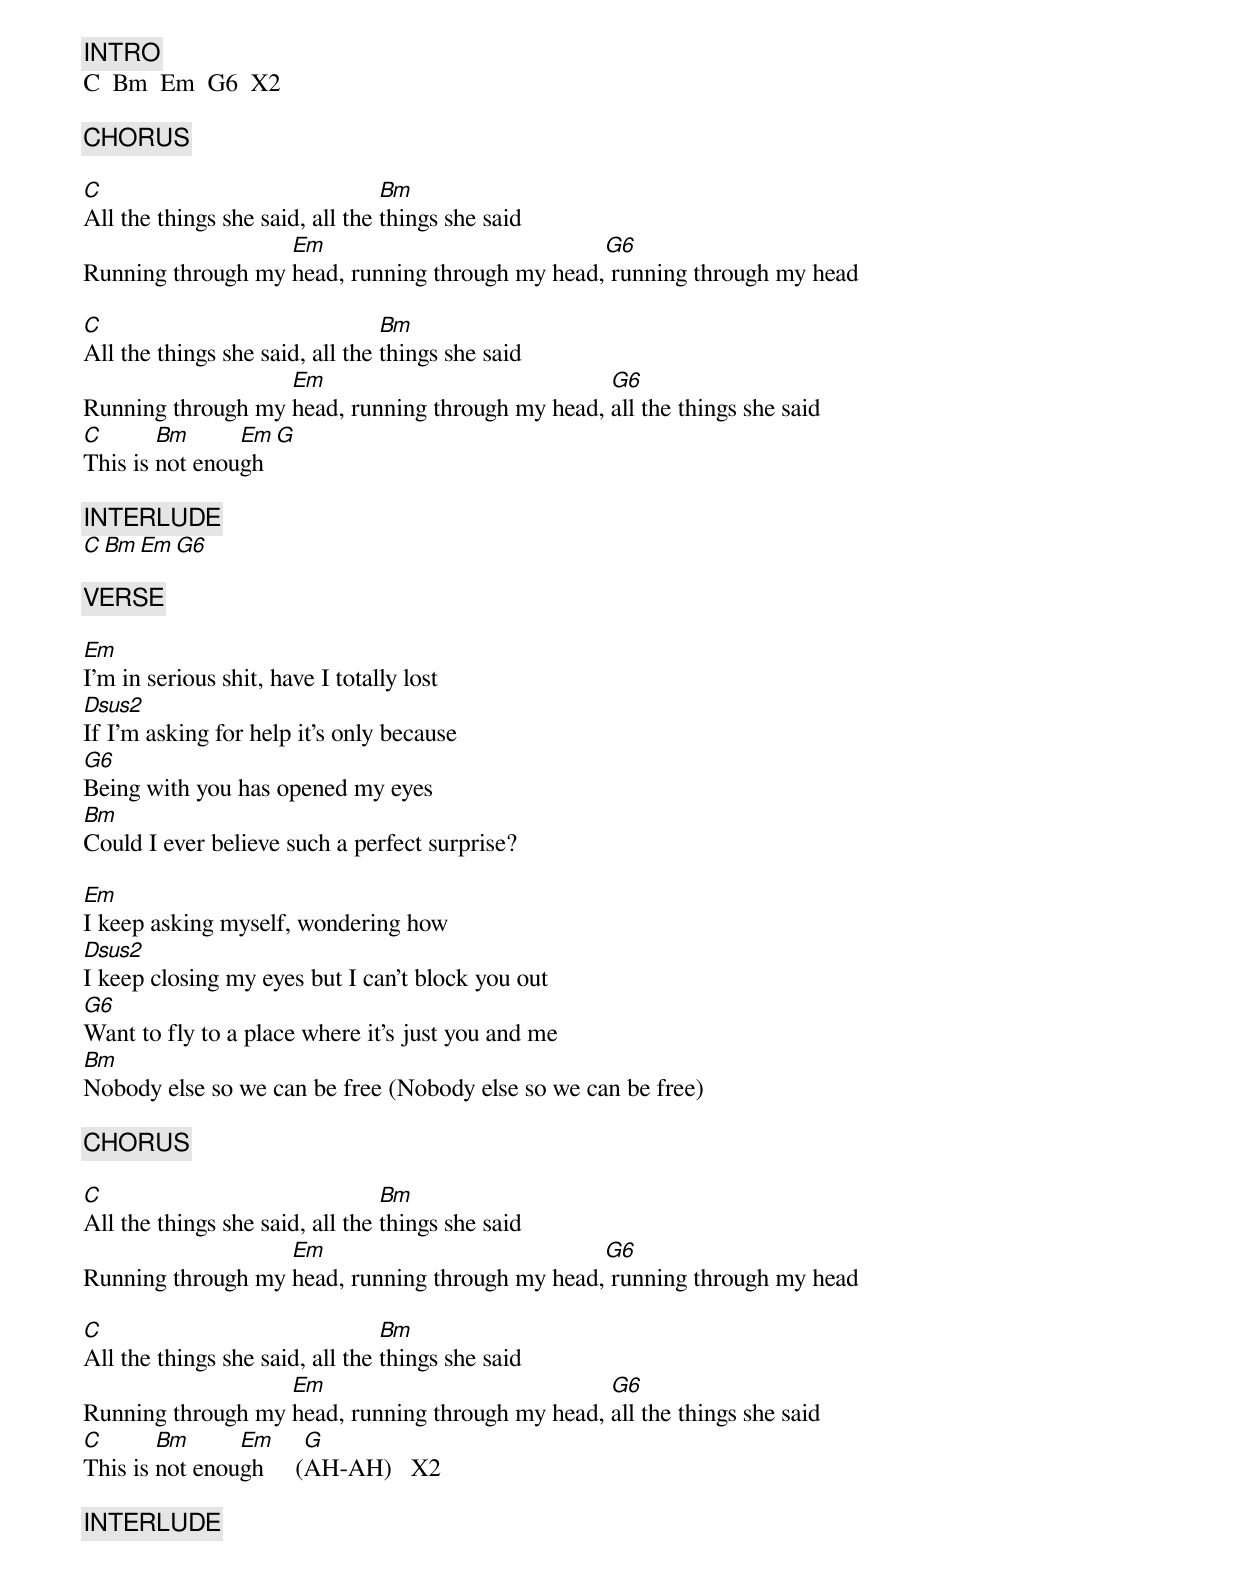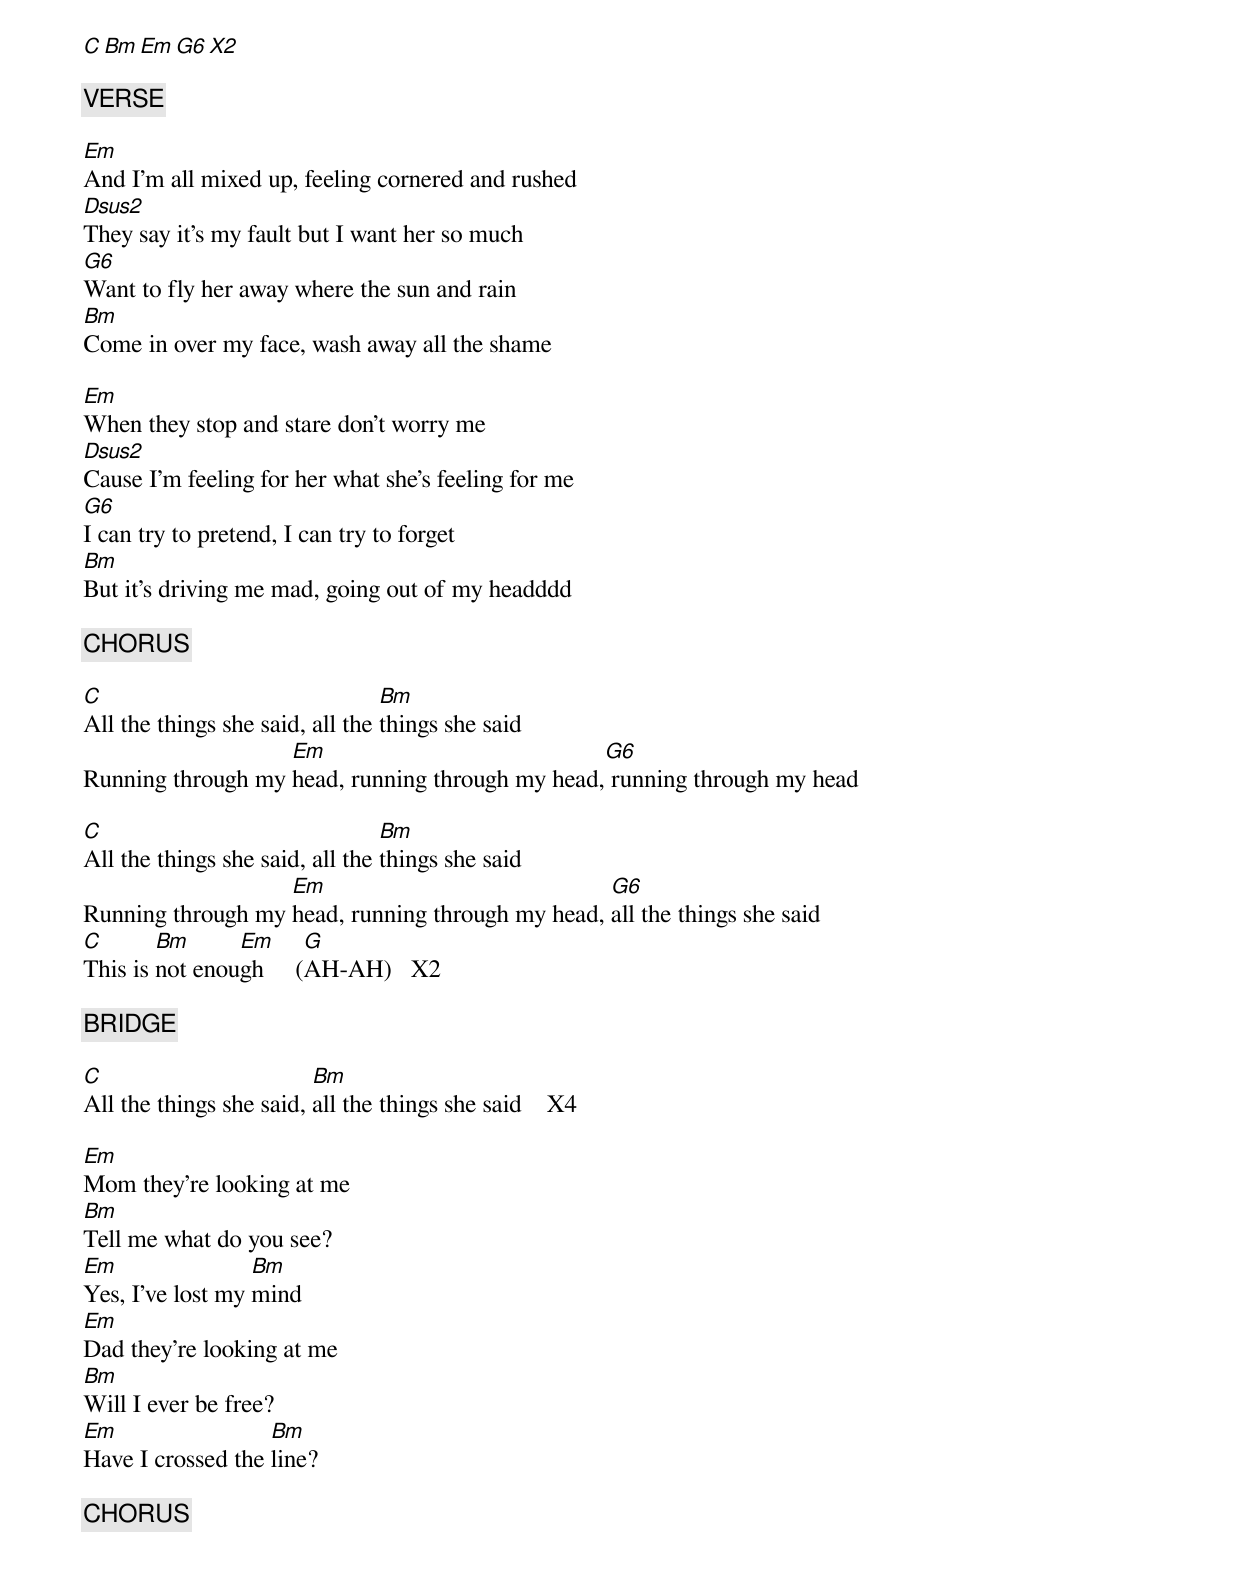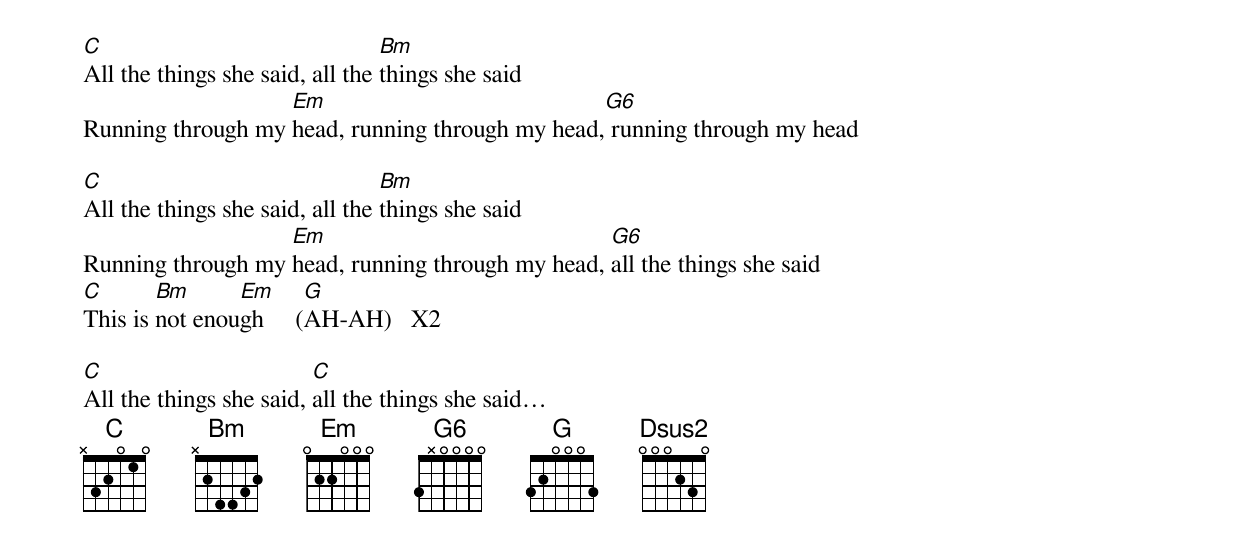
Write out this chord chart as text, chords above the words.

[INTRO]
C  Bm  Em  G6  X2

[CHORUS]

C                                Bm
All the things she said, all the things she said
                   Em                            G6
Running through my head, running through my head, running through my head

C                                Bm
All the things she said, all the things she said
                   Em                             G6
Running through my head, running through my head, all the things she said
C       Bm      Em      G
This is not enough

[INTERLUDE]
C  Bm   Em   G6

[VERSE]

Em
I’m in serious shit, have I totally lost
Dsus2
If I’m asking for help it’s only because
G6
Being with you has opened my eyes
Bm
Could I ever believe such a perfect surprise?

Em
I keep asking myself, wondering how
Dsus2
I keep closing my eyes but I can’t block you out
G6
Want to fly to a place where it’s just you and me
Bm
Nobody else so we can be free (Nobody else so we can be free)

[CHORUS]

C                                Bm
All the things she said, all the things she said
                   Em                            G6
Running through my head, running through my head, running through my head

C                                Bm
All the things she said, all the things she said
                   Em                             G6
Running through my head, running through my head, all the things she said
C       Bm      Em      G
This is not enough     (AH-AH)   X2

[INTERLUDE]
C  Bm  Em  G6   X2

[VERSE]

Em
And I'm all mixed up, feeling cornered and rushed
Dsus2
They say it's my fault but I want her so much
G6
Want to fly her away where the sun and rain
Bm
Come in over my face, wash away all the shame

Em
When they stop and stare don't worry me
Dsus2
Cause I'm feeling for her what she's feeling for me
G6
I can try to pretend, I can try to forget
Bm
But it's driving me mad, going out of my headddd

[CHORUS]

C                                Bm
All the things she said, all the things she said
                   Em                            G6
Running through my head, running through my head, running through my head

C                                Bm
All the things she said, all the things she said
                   Em                             G6
Running through my head, running through my head, all the things she said
C       Bm      Em      G
This is not enough     (AH-AH)   X2

[BRIDGE]

C                        Bm
All the things she said, all the things she said    X4

Em
Mom they're looking at me
Bm
Tell me what do you see?
Em                Bm
Yes, I've lost my mind
Em
Dad they're looking at me
Bm
Will I ever be free?
Em                 Bm
Have I crossed the line?

[CHORUS]

C                                Bm
All the things she said, all the things she said
                   Em                            G6
Running through my head, running through my head, running through my head

C                                Bm
All the things she said, all the things she said
                   Em                             G6
Running through my head, running through my head, all the things she said
C       Bm      Em      G
This is not enough     (AH-AH)   X2

C                        C
All the things she said, all the things she said…
